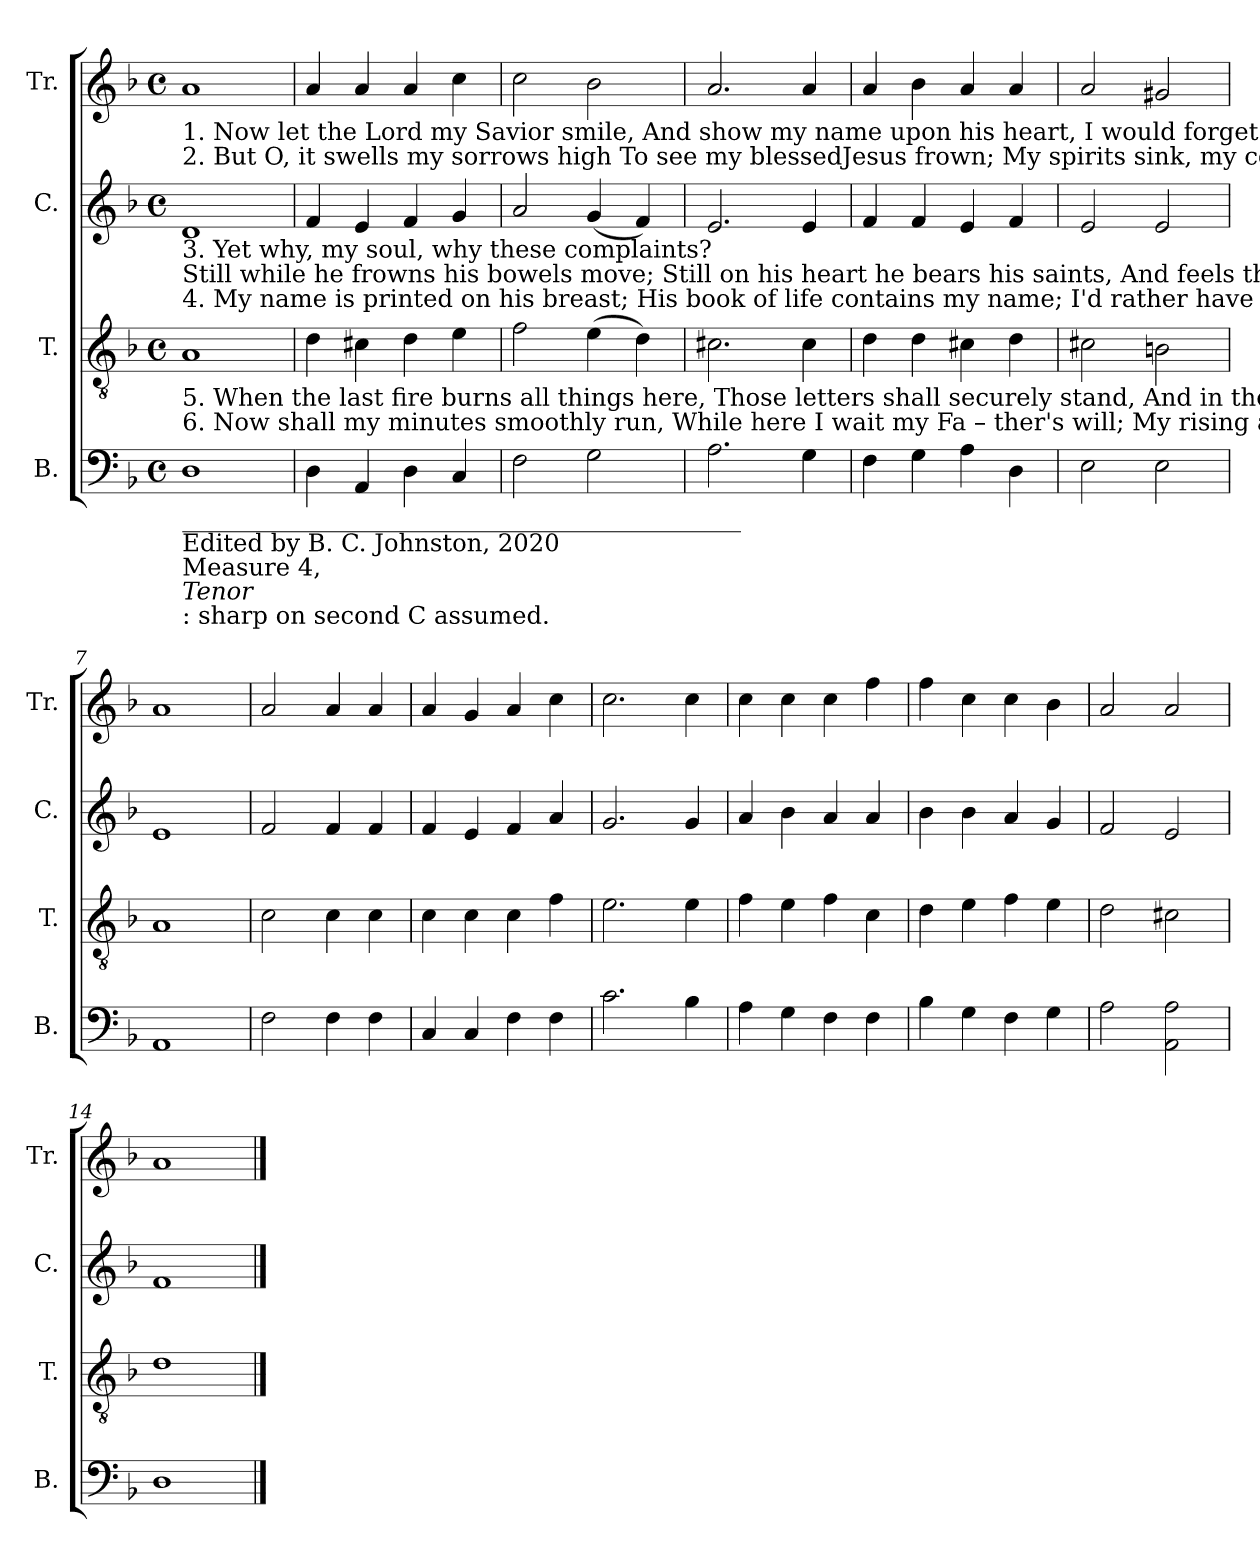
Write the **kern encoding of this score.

**kern	**kern	**kern	**kern
*part4	*part3	*part2	*part1
*staff4	*staff3	*staff2	*staff1
*I"B.	*I"T.	*I"C.	*I"Tr.
*I'B.	*I'T.	*I'C.	*I'Tr.
*clefF4	*clefGv2	*clefG2	*clefG2
*k[b-]	*k[b-]	*k[b-]	*k[b-]
*M4/4	*M4/4	*M4/4	*M4/4
*met(c)	*met(c)	*met(c)	*met(c)
*MM130	*MM130	*MM130	*MM130
=1	=1	=1	=1
!	!	!	!LO:TX:b:t=1. Now let  the Lord my  Savior  smile, And show my name upon   his heart, I would forget my pains awhile, And in the pleasure, in the pleasure lose the smart.
!	!	!	!LO:TX:b:t=2. But  O,  it  swells my  sorrows high  To  see  my  blessedJesus  frown; My spirits sink, my comforts die, And all the springs, and all the springs of life are down.
!	!	!LO:TX:b:t=3. Yet why, my soul, why these complaints?	!
!	!	!LO:TX:b:t=Still while he frowns his bowels move;  Still on his heart he bears his saints, And feels their sorrows, feels their sorrows and his love.	!
!	!	!LO:TX:b:t=4. My  name  is  printed on his  breast;  His  book  of life contains my name; I'd rather have it there impressed Than in the bright records, bright records  of fame.	!
!	!LO:TX:b:t=5. When the last fire burns all things here, Those letters shall securely stand, And in the Lamb's fair book appear, Writ by th' eternal, by th' eternal Father's hand.	!	!
!	!LO:TX:b:t=6. Now shall my minutes smoothly run,   While  here I wait my  Fa – ther's will;  My  rising and my setting sun Roll gently up and down, roll up and down the hill.	!	!
!LO:TX:b:t=______________________________________________	!	!	!
!LO:TX:b:t=Edited by B. C. Johnston, 2020	!	!	!
!LO:TX:b:t=Measure 4,	!	!	!
!LO:TX:b:i:t=Tenor	!	!	!
!LO:TX:b:t=&colon; sharp on second C assumed.	!	!	!
1D	1A	1d	1a
=2	=2	=2	=2
4D\	4d\	4f/	4a/
4AA/	4c#X\	4e/	4a/
4D\	4d\	4f/	4a/
4C/	4e\	4g/	4cc\
=3	=3	=3	=3
2F\	2f\	2a/	2cc\
2G\	(>4e\	(<4g/	2b-\
.	4d\)	4f/)	.
=4	=4	=4	=4
2.A\	2.c#X\	2.e/	2.a/
4G\	4c#\	4e/	4a/
=5	=5	=5	=5
4F\	4d\	4f/	4a/
4G\	4d\	4f/	4b-\
4A\	4c#X\	4e/	4a/
4D\	4d\	4f/	4a/
=6	=6	=6	=6
2E\	2c#X\	2e/	2a/
2E\	2Bn\	2e/	2g#X/
=7	=7	=7	=7
1AA	1A	1e	1a
=8	=8	=8	=8
2F\	2c\	2f/	2a/
4F\	4c\	4f/	4a/
4F\	4c\	4f/	4a/
=9	=9	=9	=9
4C/	4c\	4f/	4a/
4C/	4c\	4e/	4g/
4F\	4c\	4f/	4a/
4F\	4f\	4a/	4cc\
=10	=10	=10	=10
2.c\	2.e\	2.g/	2.cc\
4B-\	4e\	4g/	4cc\
=11	=11	=11	=11
4A\	4f\	4a/	4cc\
4G\	4e\	4b-\	4cc\
4F\	4f\	4a/	4cc\
4F\	4c\	4a/	4ff\
=12	=12	=12	=12
4B-\	4d\	4b-\	4ff\
4G\	4e\	4b-\	4cc\
4F\	4f\	4a/	4cc\
4G\	4e\	4g/	4b-\
=13	=13	=13	=13
2A\	2d\	2f/	2a/
2AA\ 2A\	2c#X\	2e/	2a/
=14	=14	=14	=14
1D	1d	1f	1a
==	==	==	==
*-	*-	*-	*-
